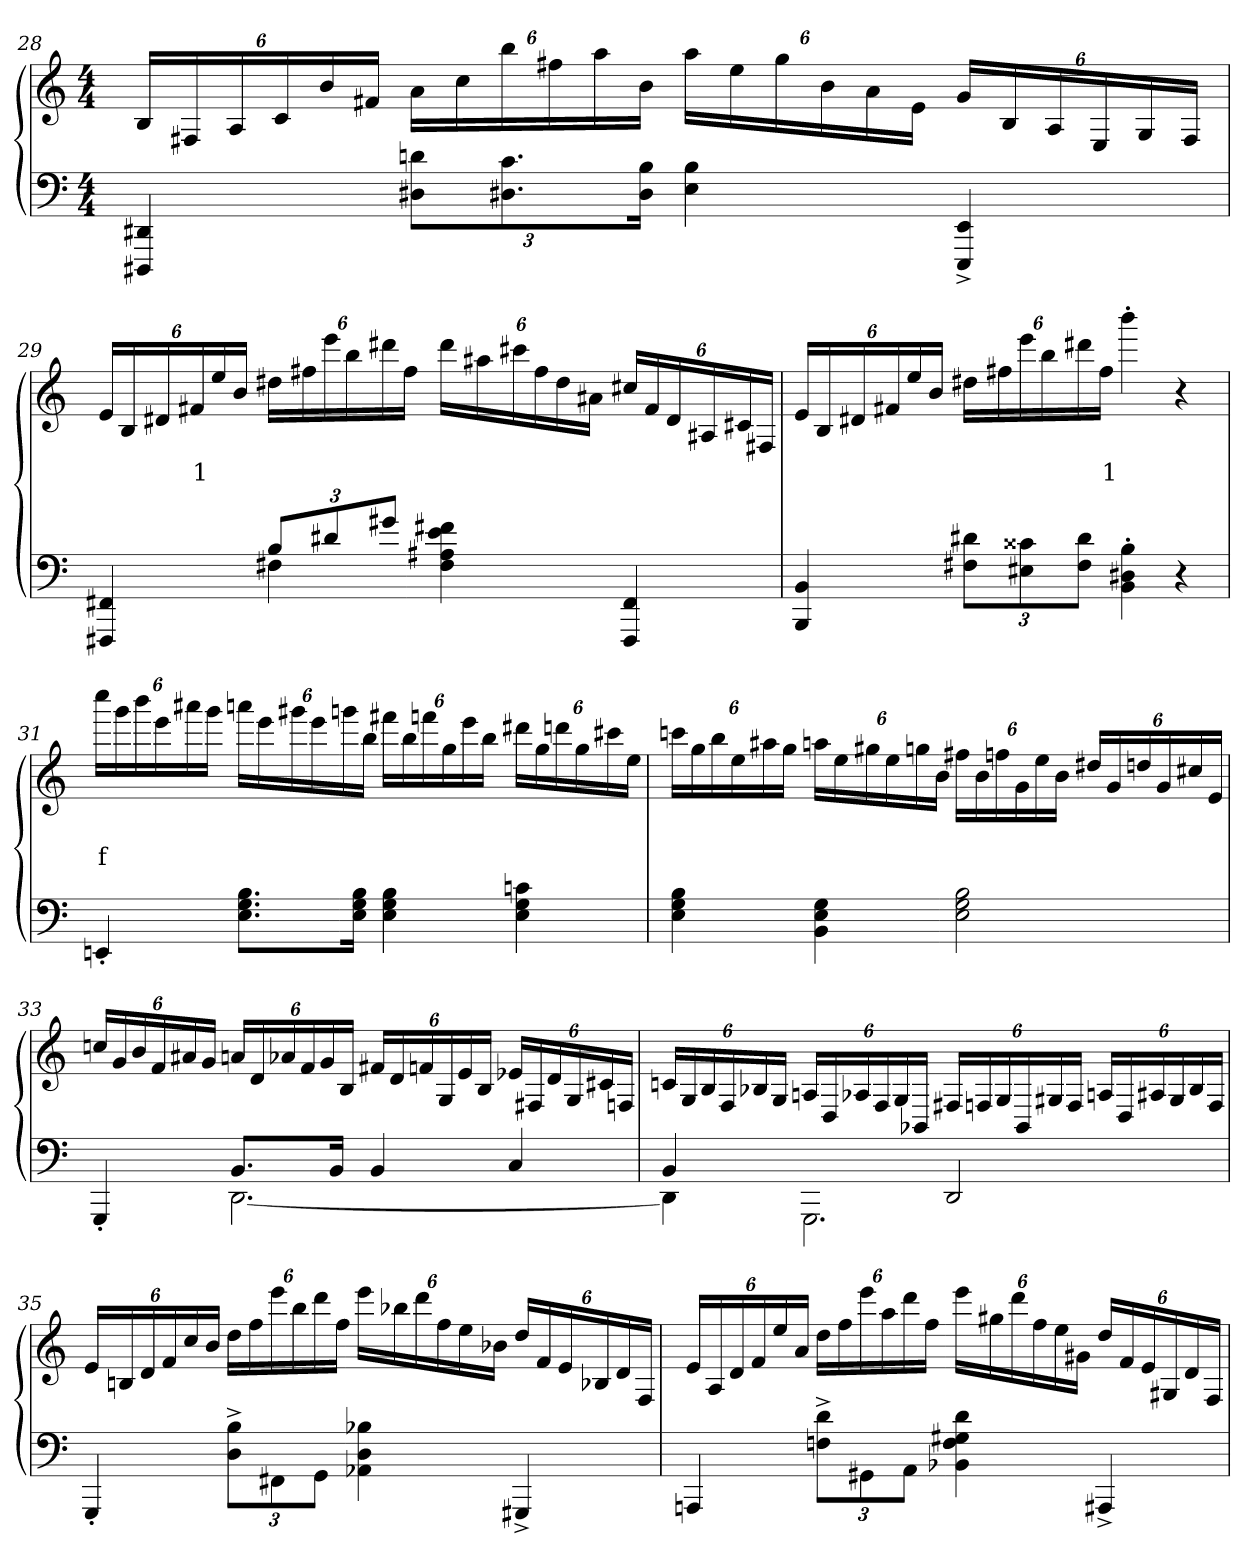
**kern	**kern	**text	**text
*part2	*part1	*part1	*part1
*staff2	*staff1	*staff1	*staff1
*clefF4	*clefG2	*	*
*k[]	*k[]	*	*
*M4/4	*M4/4	*	*
=28	=28	=28	=28
4DD#X 4DDD#X	24BLL	.	.
.	24F#X	.	.
.	24A	.	.
.	24c	.	.
.	24b	.	.
.	24f#JJ	.	.
12dn 12D#L	24aLL	.	.
.	24cc	.	.
12.c 12.D#X	24bb	.	.
.	24ff#	.	.
.	24aa	.	.
24B 24D#Jk	24bJJ	.	.
4B 4E	24aaLL	.	.
.	24ee	.	.
.	24gg	.	.
.	24b	.	.
.	24a	.	.
.	24eJJ	.	.
4EE^> 4EEE^>	24gLL	.	.
.	24B	.	.
.	24A	.	.
.	24E	.	.
.	24G	.	.
.	24F#JJ	.	.
=29	=29	=29	=29
*^	*	*	*
4FF#X 4FFF#X	4ryy	24eLL	.	.
.	.	24B	.	.
.	.	24d#X	.	.
.	.	24f#X	1	.
.	.	24ee	.	.
.	.	24bJJ	.	.
12BL	4F#	24dd#LL	.	.
.	.	24ff#	.	.
12d#X	.	24eee	.	.
.	.	24bb	.	.
12g#XJ	.	24ddd#	.	.
.	.	24ff#JJ	.	.
4ryy	4f# 4e 4A#X 4F#	24ddd#LL	.	.
.	.	24aa#X	.	.
.	.	24ccc#X	.	.
.	.	24ff#	.	.
.	.	24dd#	.	.
.	.	24a#JJ	.	.
4FF# 4FFF#	4ryy	24cc#LL	.	.
.	.	24f#	.	.
.	.	24d#	.	.
.	.	24A#	.	.
.	.	24c#	.	.
.	.	24F#JJ	.	.
*v	*v	*	*	*
=30	=30	=30	=30
4BB 4BBB	24eLL	.	.
.	24B	.	.
.	24d#X	.	.
.	24f#X	.	.
.	24ee	.	.
.	24bJJ	.	.
12d#X 12F#XL	24dd#LL	.	.
.	24ff#	.	.
12c##X 12E#X	24eee	.	.
.	24bb	.	.
12d# 12F#J	24ddd#	.	.
.	24ff#JJ	1	.
4B'> 4D#'> 4BB'>	4bbb'>	.	.
4r	4r	.	.
=31	=31	=31	=31
4EEn'>	24ccccLL	.	f
.	24ggg	.	.
.	24bbb	.	.
.	24eee	.	.
.	24aaa#X	.	.
.	24gggJJ	.	.
8.B 8.G 8.EL	24aaanLL	.	.
.	24eee	.	.
.	24ggg#X	.	.
.	24eee	.	.
.	24gggn	.	.
16B 16G 16EJk	.	.	.
.	24bbJJ	.	.
4B 4G 4E	24fff#XLL	.	.
.	24bb	.	.
.	24fffn	.	.
.	24gg	.	.
.	24eee	.	.
.	24bbJJ	.	.
4cn 4G 4E	24ddd#XLL	.	.
.	24gg	.	.
.	24dddn	.	.
.	24gg	.	.
.	24ccc#X	.	.
.	24eeJJ	.	.
=32	=32	=32	=32
4B 4G 4E	24cccnLL	.	.
.	24gg	.	.
.	24bb	.	.
.	24ee	.	.
.	24aa#X	.	.
.	24ggJJ	.	.
4G 4E 4BB	24aanLL	.	.
.	24ee	.	.
.	24gg#X	.	.
.	24ee	.	.
.	24ggn	.	.
.	24bJJ	.	.
2B 2G 2E	24ff#XLL	.	.
.	24b	.	.
.	24ffn	.	.
.	24g	.	.
.	24ee	.	.
.	24bJJ	.	.
.	24dd#XLL	.	.
.	24g	.	.
.	24ddn	.	.
.	24g	.	.
.	24cc#X	.	.
.	24eJJ	.	.
=33	=33	=33	=33
*^	*	*	*
4GGG'>	4ryy	24ccnLL	.	.
.	.	24g	.	.
.	.	24b	.	.
.	.	24f	.	.
.	.	24a#X	.	.
.	.	24gJJ	.	.
8.BBL	[2.DD	24anLL	.	.
.	.	24d	.	.
.	.	24a-X	.	.
.	.	24f	.	.
.	.	24g	.	.
16BBJk	.	.	.	.
.	.	24BJJ	.	.
4BB	.	24f#XLL	.	.
.	.	24d	.	.
.	.	24fn	.	.
.	.	24G	.	.
.	.	24e	.	.
.	.	24BJJ	.	.
4C	.	24e-XLL	.	.
.	.	24F#X	.	.
.	.	24d	.	.
.	.	24G	.	.
.	.	24c#X	.	.
.	.	24FnJJ	.	.
=34	=34	=34	=34	=34
4BB	4DD]	24cnLL	.	.
.	.	24G	.	.
.	.	24B	.	.
.	.	24F	.	.
.	.	24B-X	.	.
.	.	24GJJ	.	.
4ryy	2.GGG	24AnLL	.	.
.	.	24D	.	.
.	.	24A-X	.	.
.	.	24F	.	.
.	.	24G	.	.
.	.	24BB-JJ	.	.
2DD	.	24F#XLL	.	.
.	.	24Fn	.	.
.	.	24G	.	.
.	.	24BB-	.	.
.	.	24G#X	.	.
.	.	24FJJ	.	.
.	.	24AnLL	.	.
.	.	24D	.	.
.	.	24A#X	.	.
.	.	24G#	.	.
.	.	24B-	.	.
.	.	24FJJ	.	.
*v	*v	*	*	*
=35	=35	=35	=35
4GGG'>	24eLL	.	.
.	24Bn	.	.
.	24d	.	.
.	24f	.	.
.	24cc	.	.
.	24bJJ	.	.
12B^> 12D^>L	24ddLL	.	.
.	24ff	.	.
12FF#X	24eee	.	.
.	24bb	.	.
12GGJ	24ddd	.	.
.	24ffJJ	.	.
4B-X 4D 4AA-X	24eeeLL	.	.
.	24bb-X	.	.
.	24ddd	.	.
.	24ff	.	.
.	24ee	.	.
.	24b-JJ	.	.
4GGG#X^>	24ddLL	.	.
.	24f	.	.
.	24e	.	.
.	24B-	.	.
.	24d	.	.
.	24FJJ	.	.
=36	=36	=36	=36
4AAAn	24eLL	.	.
.	24A	.	.
.	24d	.	.
.	24f	.	.
.	24ee	.	.
.	24aJJ	.	.
12d^> 12Fn^>L	24ddLL	.	.
.	24ff	.	.
12GG#X	24eee	.	.
.	24aa	.	.
12AAJ	24ddd	.	.
.	24ffJJ	.	.
4d 4G# 4F 4BB-X	24eeeLL	.	.
.	24gg#X	.	.
.	24ddd	.	.
.	24ff	.	.
.	24ee	.	.
.	24g#JJ	.	.
4AAA#X^>	24ddLL	.	.
.	24f	.	.
.	24e	.	.
.	24G#	.	.
.	24d	.	.
.	24FJJ	.	.
=	=	=	=
*-	*-	*-	*-
